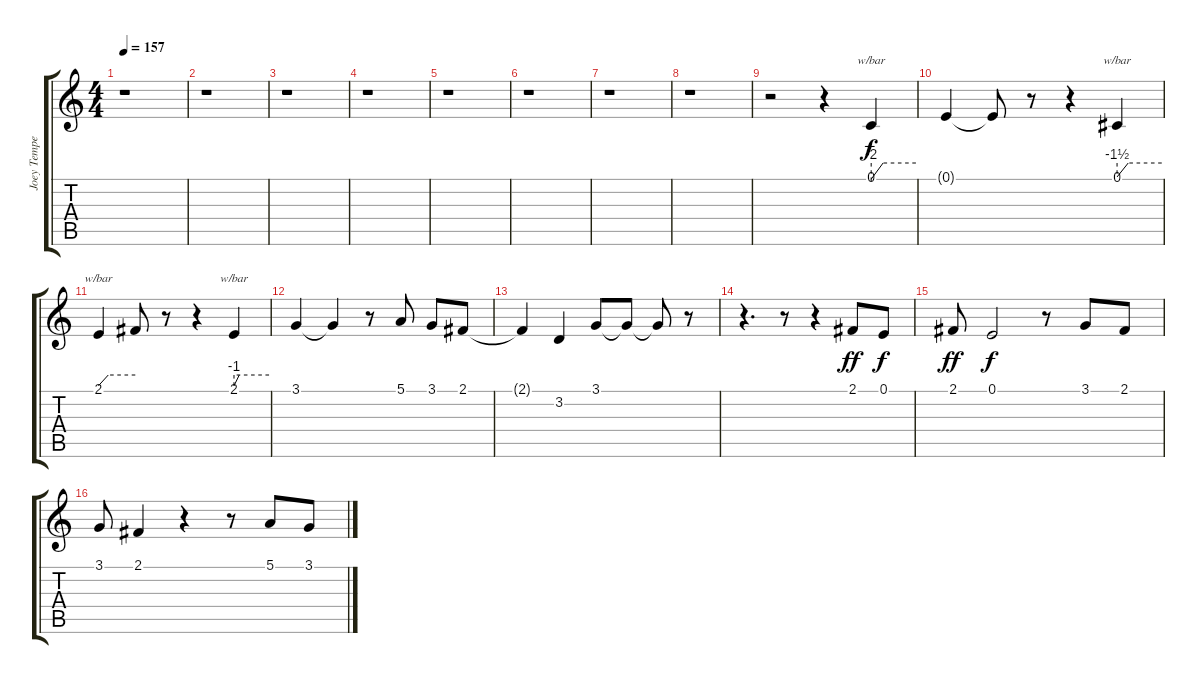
\track ("Joey Tempest, M. Michaelli, J. Norum" "Joey Tempe") {instrument choiraahs}
\staff {score tabs}
\tuning (E4 B3 G3 D3 A2 E2) {hide}
\ts (4 4)
\tempo 157
\clef g2
\ks c
r.1{dy f} |
r.1 |
r.1 |
r.1 |
r.1 |
r.1 |
r.1 |
r.1 |
r.2 r.4 0.1.4{tbe (custom default 0 -8 16 0 60 0)} |
0.1{t}.4 0.1{t}.8 r.8 r.4 0.1.4{tbe (custom default 0 -6 15 0 60 0)} |
2.1.4{tbe (custom default 0 -4 16 0 60 0)} 2.1{t}.8 r.8 r.4 2.1.4{tbe (custom default 0 -4 9 0 60 0)} |
3.1.4 3.1{t}.4 r.8 5.1.8 3.1.8 2.1.8 |
2.1{t}.4 3.2.4 3.1.8 3.1{t}.8 3.1{t}.8 r.8 |
r.4{d} r.8 r.4 2.1.8{dy ff} 0.1.8{dy f} |
2.1.8{dy ff} 0.1.2{dy f} r.8 3.1.8 2.1.8 |
3.1.8 2.1.4 r.4 r.8 5.1.8 3.1.8
